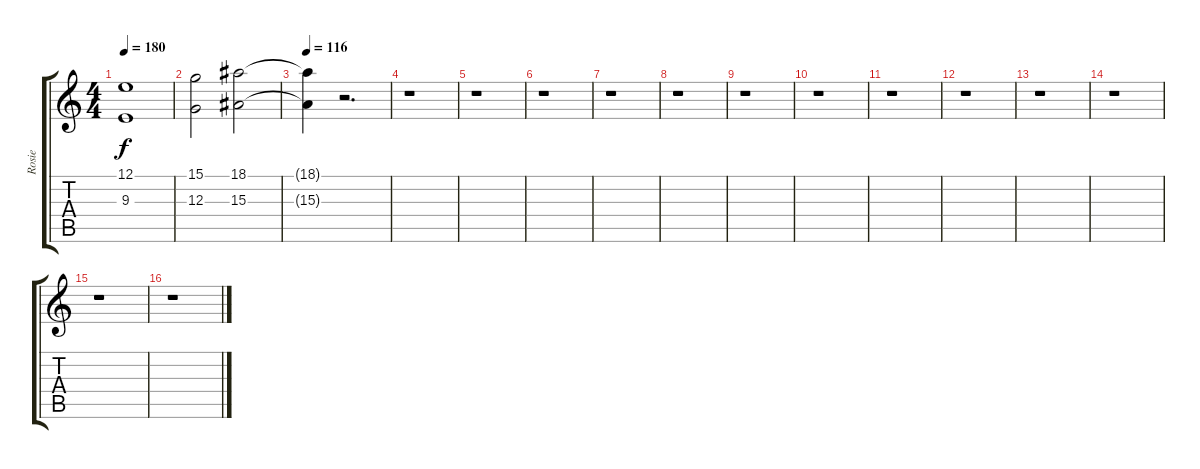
\track ("Rosie" "Rosie") {instrument pad4choir}
\staff {score tabs}
\tuning (E4 B3 G3 D3 A2 D2) {hide}
\ts (4 4)
\tempo 180
\clef g2
\ks c
(12.1 9.3).1{dy f} |
(15.1 12.3).2 (18.1 15.3).2 |
\tempo 116
(18.1{t} 15.3{t}).4 r.2{d} |
r.1 |
r.1 |
r.1 |
r.1 |
r.1 |
r.1 |
r.1 |
r.1 |
r.1 |
r.1 |
r.1 |
r.1 |
r.1
